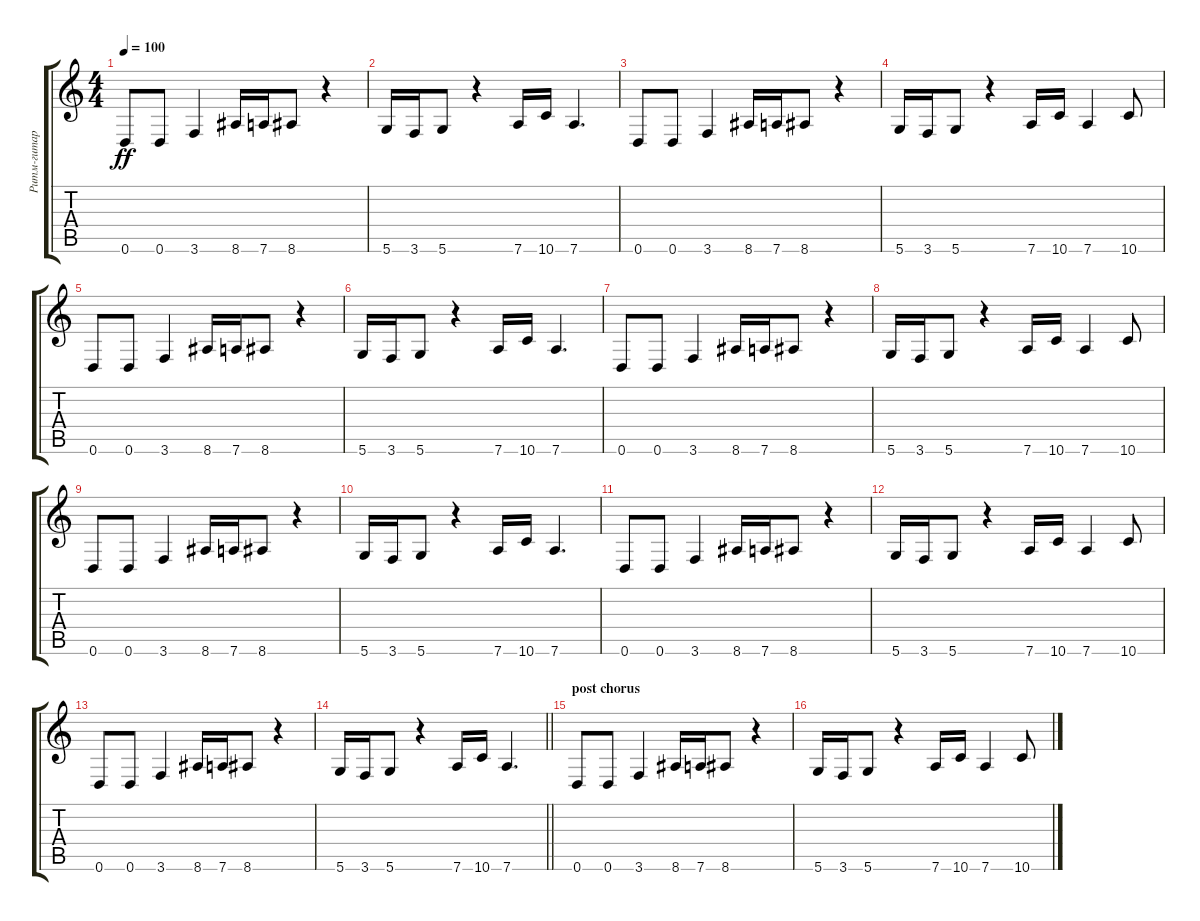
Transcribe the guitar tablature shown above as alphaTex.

\track ("Ритм-гитара (Левая)" "Ритм-гитар") {instrument overdrivenguitar}
\staff {score tabs}
\tuning (E4 B3 G3 D3 A2 D2) {hide}
\ts (4 4)
\tempo 100
\clef g2
\ks c
0.6.8{dy ff} 0.6.8 3.6.4 8.6.16 7.6.16 8.6.8 r.4 |
5.6.16 3.6.16 5.6.8 r.4 7.6.16 10.6.16 7.6.4{d} |
0.6.8 0.6.8 3.6.4 8.6.16 7.6.16 8.6.8 r.4 |
5.6.16 3.6.16 5.6.8 r.4 7.6.16 10.6.16 7.6.4 10.6.8 |
0.6.8 0.6.8 3.6.4 8.6.16 7.6.16 8.6.8 r.4 |
5.6.16 3.6.16 5.6.8 r.4 7.6.16 10.6.16 7.6.4{d} |
0.6.8 0.6.8 3.6.4 8.6.16 7.6.16 8.6.8 r.4 |
5.6.16 3.6.16 5.6.8 r.4 7.6.16 10.6.16 7.6.4 10.6.8 |
0.6.8 0.6.8 3.6.4 8.6.16 7.6.16 8.6.8 r.4 |
5.6.16 3.6.16 5.6.8 r.4 7.6.16 10.6.16 7.6.4{d} |
0.6.8 0.6.8 3.6.4 8.6.16 7.6.16 8.6.8 r.4 |
5.6.16 3.6.16 5.6.8 r.4 7.6.16 10.6.16 7.6.4 10.6.8 |
0.6.8 0.6.8 3.6.4 8.6.16 7.6.16 8.6.8 r.4 |
\barLineRight lightlight
5.6.16 3.6.16 5.6.8 r.4 7.6.16 10.6.16 7.6.4{d} |
\section ("" "post chorus")
0.6.8 0.6.8 3.6.4 8.6.16 7.6.16 8.6.8 r.4 |
5.6.16 3.6.16 5.6.8 r.4 7.6.16 10.6.16 7.6.4 10.6.8
